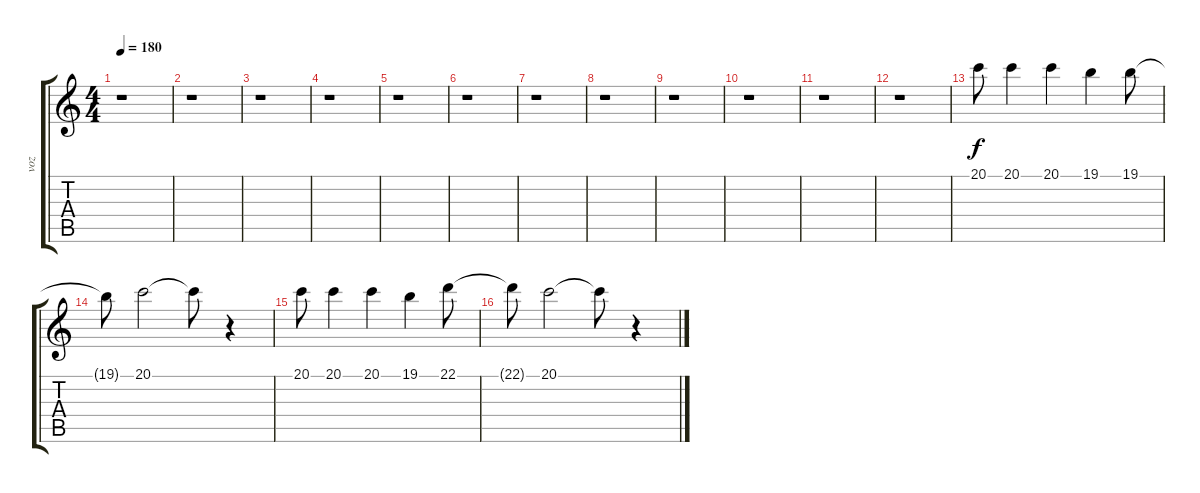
\track ("voz" "voz") {instrument oboe}
\staff {score tabs}
\tuning (E4 B3 G3 D3 A2 E2) {hide}
\ts (4 4)
\tempo 180
\clef g2
\ks c
r.1{dy f} |
r.1 |
r.1 |
r.1 |
r.1 |
r.1 |
r.1 |
r.1 |
r.1 |
r.1 |
r.1 |
r.1 |
20.1.8 20.1.4 20.1.4 19.1.4 19.1.8 |
19.1{t}.8 20.1.2 20.1{t}.8 r.4 |
20.1.8 20.1.4 20.1.4 19.1.4 22.1.8 |
22.1{t}.8 20.1.2 20.1{t}.8 r.4
